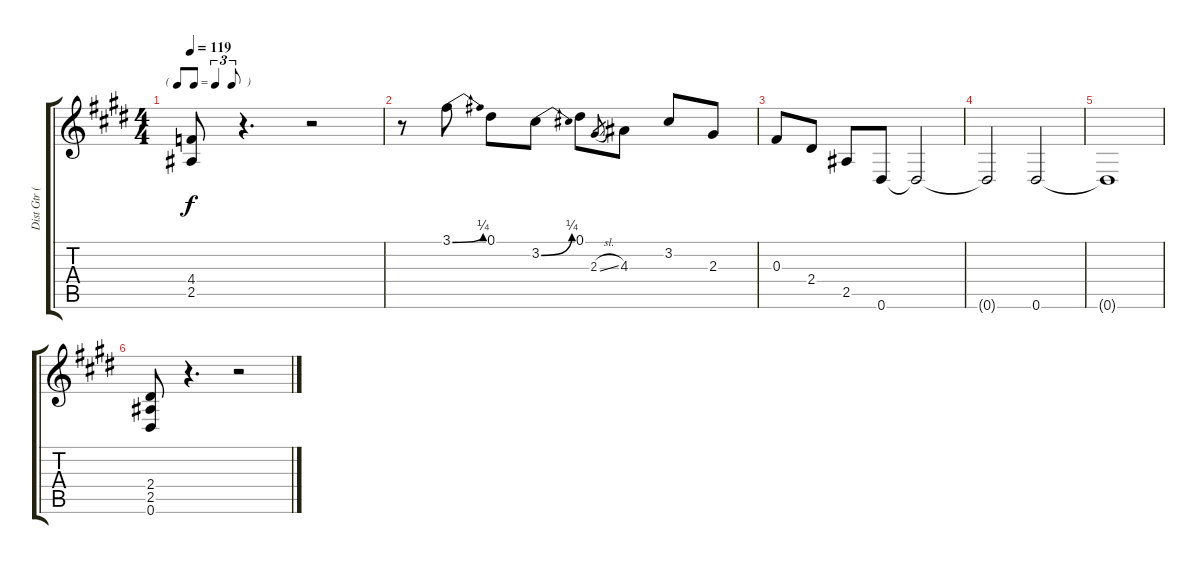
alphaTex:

\track ("Dist Gtr (Slight Dist)" "Dist Gtr (") {instrument distortionguitar}
\staff {score tabs}
\tuning (Eb4 Bb3 Gb3 Db3 Ab2 Eb2) {hide}
\ts (4 4)
\tf triplet8th
\tempo 119
\clef g2
\ks e
(4.4 2.5).8{dy f} r.4{d} r.2 |
\ks c#minor
r.8 3.1{be (bend 0 0 60 1)}.8 0.1.8 3.2{be (bend 0 0 60 1)}.8 0.1.8 2.3{sl}.8{gr} 4.3.8 3.2.8 2.3.8 |
0.3.8 2.4.8 2.5.8 0.6.8 0.6{t}.2 |
\ks e
0.6{t}.2 0.6.2 |
\ks c#minor
0.6{t}.1 |
(2.4 2.5 0.6).8 r.4{d} r.2
